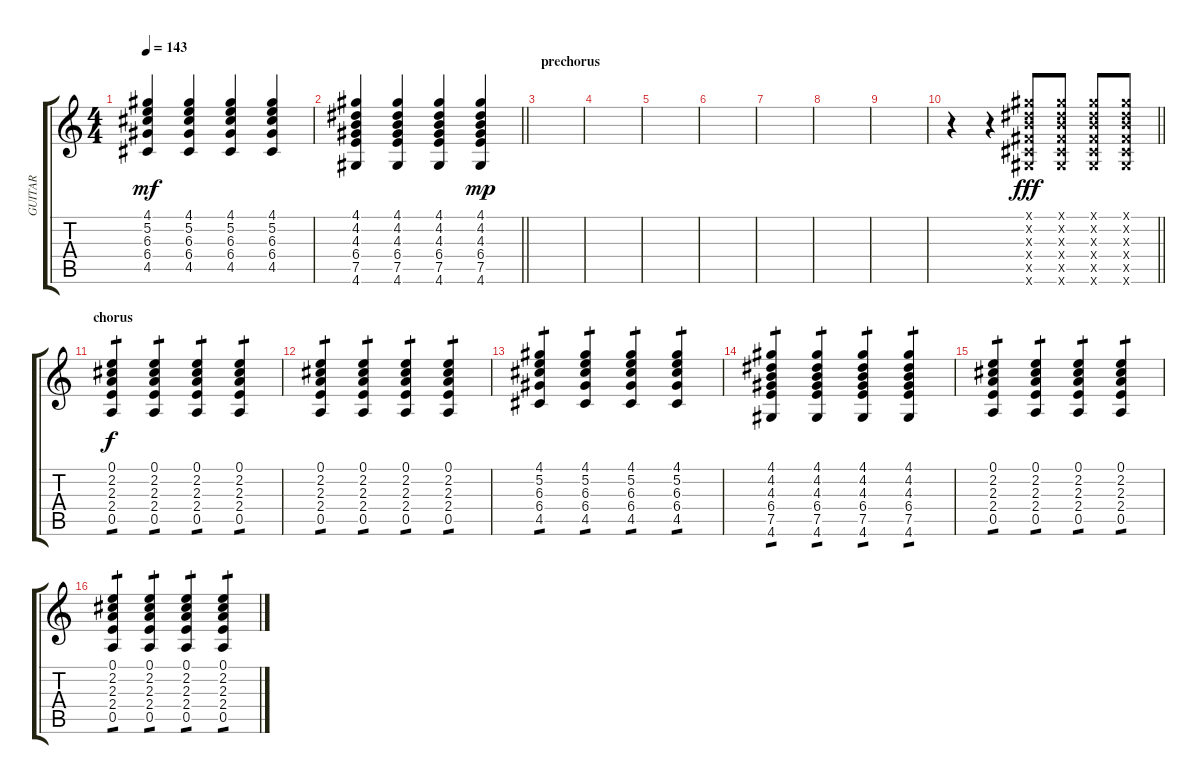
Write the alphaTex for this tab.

\track ("GUITAR" "GUITAR") {instrument distortionguitar}
\staff {score tabs}
\tuning (E4 B3 G3 D3 A2 E2) {hide}
\ts (4 4)
\tempo 143
\clef g2
\ks c
(4.1 5.2 6.3 6.4 4.5).4{dy mf} (4.1 5.2 6.3 6.4 4.5).4 (4.1 5.2 6.3 6.4 4.5).4 (4.1 5.2 6.3 6.4 4.5).4 |
\barLineRight lightlight
(4.1 4.2 4.3 6.4 7.5 4.6).4 (4.1 4.2 4.3 6.4 7.5 4.6).4 (4.1 4.2 4.3 6.4 7.5 4.6).4 (4.1 4.2 4.3 6.4 7.5 4.6).4{dy mp} |
\section ("" "prechorus")
|
|
|
|
|
|
|
\barLineRight lightlight
r.4 r.4 (4.1{x} 4.2{x} 4.3{x} 4.4{x} 4.5{x} 4.6{x}).8{dy fff} (4.1{x} 4.2{x} 4.3{x} 4.4{x} 4.5{x} 4.6{x}).8 (4.1{x} 4.2{x} 4.3{x} 4.4{x} 4.5{x} 4.6{x}).8 (4.1{x} 4.2{x} 4.3{x} 4.4{x} 4.5{x} 4.6{x}).8 |
\section ("" "chorus")
(0.1 2.2 2.3 2.4 0.5).4{tp 1 dy f} (0.1 2.2 2.3 2.4 0.5).4{tp 1} (0.1 2.2 2.3 2.4 0.5).4{tp 1} (0.1 2.2 2.3 2.4 0.5).4{tp 1} |
(0.1 2.2 2.3 2.4 0.5).4{tp 1} (0.1 2.2 2.3 2.4 0.5).4{tp 1} (0.1 2.2 2.3 2.4 0.5).4{tp 1} (0.1 2.2 2.3 2.4 0.5).4{tp 1} |
(4.1 5.2 6.3 6.4 4.5).4{tp 1} (4.1 5.2 6.3 6.4 4.5).4{tp 1} (4.1 5.2 6.3 6.4 4.5).4{tp 1} (4.1 5.2 6.3 6.4 4.5).4{tp 1} |
(4.1 4.2 4.3 6.4 7.5 4.6).4{tp 1} (4.1 4.2 4.3 6.4 7.5 4.6).4{tp 1} (4.1 4.2 4.3 6.4 7.5 4.6).4{tp 1} (4.1 4.2 4.3 6.4 7.5 4.6).4{tp 1} |
(0.1 2.2 2.3 2.4 0.5).4{tp 1} (0.1 2.2 2.3 2.4 0.5).4{tp 1} (0.1 2.2 2.3 2.4 0.5).4{tp 1} (0.1 2.2 2.3 2.4 0.5).4{tp 1} |
(0.1 2.2 2.3 2.4 0.5).4{tp 1} (0.1 2.2 2.3 2.4 0.5).4{tp 1} (0.1 2.2 2.3 2.4 0.5).4{tp 1} (0.1 2.2 2.3 2.4 0.5).4{tp 1}
